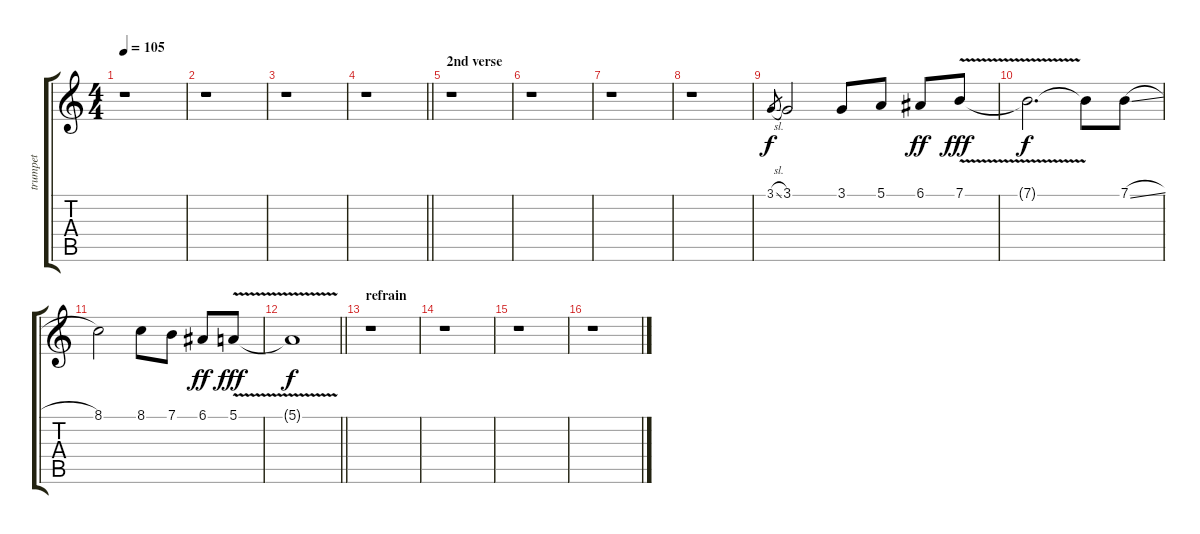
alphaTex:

\track ("trumpet" "trumpet") {instrument trumpet}
\staff {score tabs}
\tuning (E4 B3 G3 D3 A2 E2) {hide}
\ts (4 4)
\tempo 105
\clef g2
\ks c
r.1{dy f} |
r.1 |
r.1 |
\barLineRight lightlight
r.1 |
\section ("" "2nd verse")
r.1 |
r.1 |
r.1 |
r.1 |
3.1{sl}.8{gr} 3.1.2 3.1.8 5.1.8 6.1.8{dy ff} 7.1{v}.8{dy fff} |
7.1{t}.2{d dy f} 7.1{t}.8 7.1{sl}.8 |
8.1.2 8.1.8 7.1.8 6.1.8{dy ff} 5.1{v}.8{dy fff} |
\barLineRight lightlight
5.1{t}.1{dy f} |
\section ("" "refrain")
r.1 |
r.1 |
r.1 |
r.1
